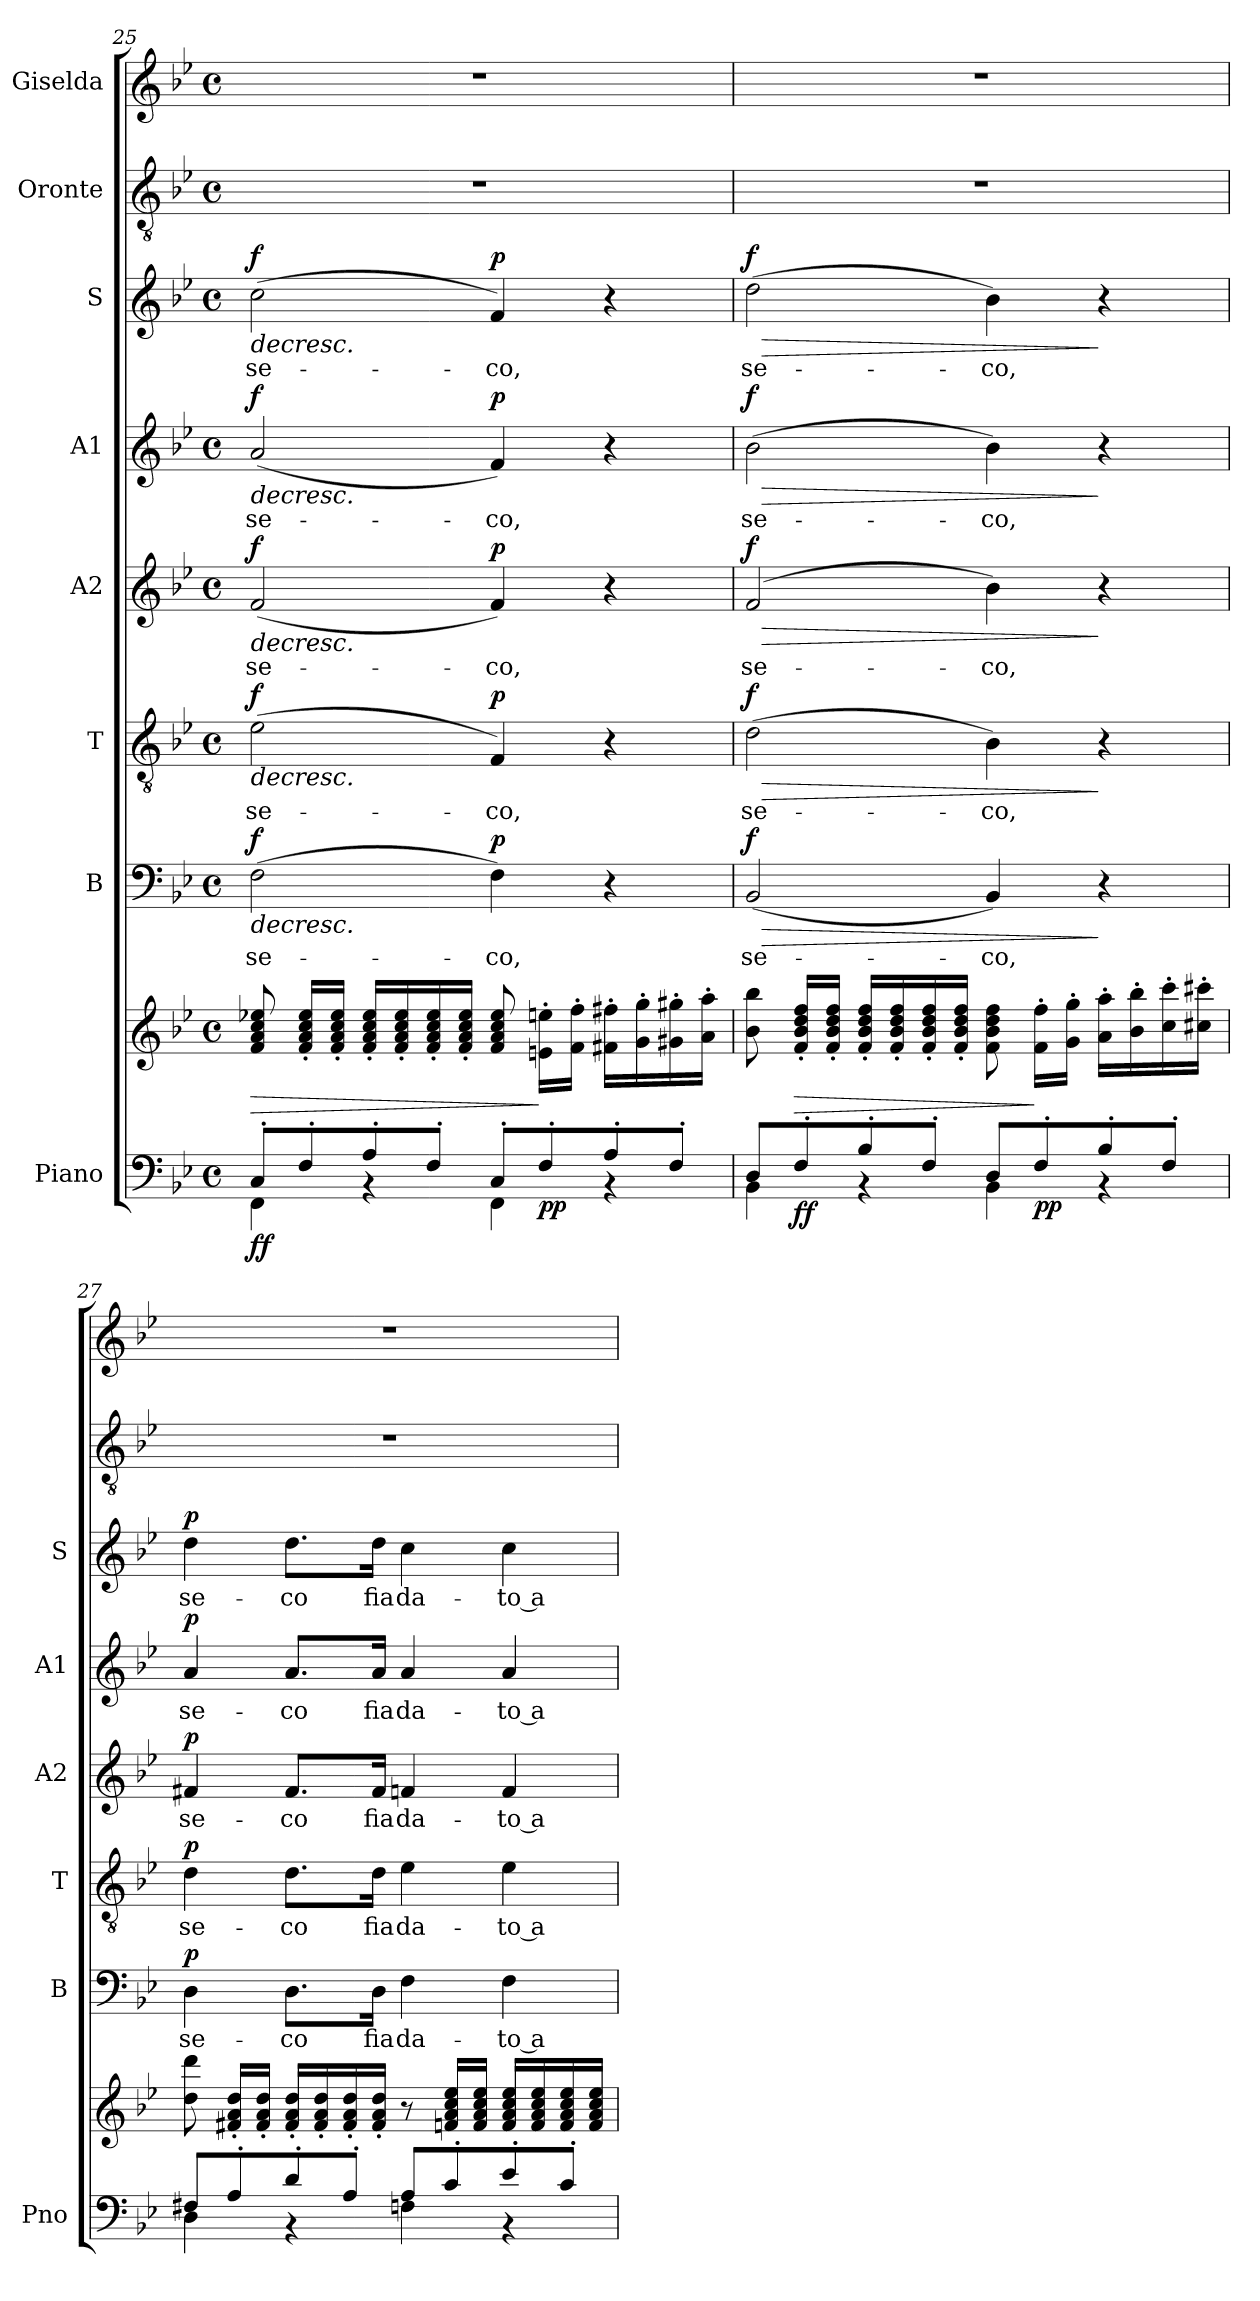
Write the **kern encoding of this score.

**kern	**kern	**dynam	**kern	**text	**dynam	**kern	**text	**dynam	**kern	**text	**dynam	**kern	**text	**dynam	**kern	**text	**dynam	**kern	**kern
*part8	*part8	*part8	*part7	*part7	*part7	*part6	*part6	*part6	*part5	*part5	*part5	*part4	*part4	*part4	*part3	*part3	*part3	*part2	*part1
*staff9	*staff8	*staff8/9	*staff7	*staff7	*staff7	*staff6	*staff6	*staff6	*staff5	*staff5	*staff5	*staff4	*staff4	*staff4	*staff3	*staff3	*staff3	*staff2	*staff1
*I"Piano	*	*	*I"B	*	*	*I"T	*	*	*I"A2	*	*	*I"A1	*	*	*I"S	*	*	*I"Oronte	*I"Giselda
*I'Pno	*	*	*I'B	*	*	*I'T	*	*	*I'A2	*	*	*I'A1	*	*	*I'S	*	*	*	*
*clefF4	*clefG2	*	*clefF4	*	*	*clefGv2	*	*	*clefG2	*	*	*clefG2	*	*	*clefG2	*	*	*clefGv2	*clefG2
*k[b-e-]	*k[b-e-]	*	*k[b-e-]	*	*	*k[b-e-]	*	*	*k[b-e-]	*	*	*k[b-e-]	*	*	*k[b-e-]	*	*	*k[b-e-]	*k[b-e-]
*M4/4	*M4/4	*	*M4/4	*	*	*M4/4	*	*	*M4/4	*	*	*M4/4	*	*	*M4/4	*	*	*M4/4	*M4/4
*met(c)	*met(c)	*	*met(c)	*	*	*met(c)	*	*	*met(c)	*	*	*met(c)	*	*	*met(c)	*	*	*met(c)	*met(c)
=25	=25	=25	=25	=25	=25	=25	=25	=25	=25	=25	=25	=25	=25	=25	=25	=25	=25	=25	=25
*^	*	*	*	*	*	*	*	*	*	*	*	*	*	*	*	*	*	*	*
!	!	!	!LO:HP:b	!	!	!LO:HP:b	!	!	!LO:HP:b	!	!	!LO:HP:b	!	!	!LO:HP:b	!	!	!LO:HP:b	!	!
!	!	!	!LO:DY:n=1:b=2	!	!	!	!	!	!	!	!	!	!	!	!	!	!	!	!	!
!	!	!	!LO:DY:n=2:b	!	!	!LO:DY:n=1:a	!	!	!LO:DY:n=1:a	!	!	!LO:DY:n=1:a	!	!	!LO:DY:n=1:a	!	!	!LO:DY:n=1:a	!	!
8C'/L	4FF\	8f/ 8a/ 8cc/ 8ee-X/	> f f	(2F\	se-	> f	(2e-\	se-	> f	(>2f/	se-	> f	(>2a/	se-	> f	(2cc\	se-	> f	1r	1r
8F'/	.	16f/' 16a/' 16cc/' 16ee-/'LL	.	.	.	.	.	.	.	.	.	.	.	.	.	.	.	.	.	.
.	.	16f/' 16a/' 16cc/' 16ee-/'JJ	.	.	.	.	.	.	.	.	.	.	.	.	.	.	.	.	.	.
8A'/	4rBB	16f/' 16a/' 16cc/' 16ee-/'LL	.	.	.	.	.	.	.	.	.	.	.	.	.	.	.	.	.	.
.	.	16f/' 16a/' 16cc/' 16ee-/'	.	.	.	.	.	.	.	.	.	.	.	.	.	.	.	.	.	.
8F'/J	.	16f/' 16a/' 16cc/' 16ee-/'	.	.	.	.	.	.	.	.	.	.	.	.	.	.	.	.	.	.
.	.	16f/' 16a/' 16cc/' 16ee-/'JJ	.	.	.	.	.	.	.	.	.	.	.	.	.	.	.	.	.	.
!	!	!	!	!	!	!LO:DY:n=2:a	!	!	!LO:DY:n=2:a	!	!	!LO:DY:n=2:a	!	!	!LO:DY:n=2:a	!	!	!LO:DY:n=2:a	!	!
8C'/L	4FF\	8f/ 8a/ 8cc/ 8ee-/	.	4F\)	-co,	p	4F/)	-co,	p	4f/)	-co,	p	4f/)	-co,	p	4f/)	-co,	p	.	.
!	!	!	!LO:DY:n=3:b=2	!	!	!	!	!	!	!	!	!	!	!	!	!	!	!	!	!
!	!	!	!LO:DY:n=4:b	!	!	!	!	!	!	!	!	!	!	!	!	!	!	!	!	!
8F'/	.	16en\' 16een\'LL	] p p	.	.	.	.	.	.	.	.	.	.	.	.	.	.	.	.	.
.	.	16f\' 16ff\'JJ	.	.	.	.	.	.	.	.	.	.	.	.	.	.	.	.	.	.
8A'/	4rBB	16f#X\' 16ff#X\'LL	.	4r	.	]	4r	.	]	4r	.	]	4r	.	]	4r	.	]	.	.
.	.	16g\' 16gg\'	.	.	.	.	.	.	.	.	.	.	.	.	.	.	.	.	.	.
8F'/J	.	16g#X\' 16gg#X\'	.	.	.	.	.	.	.	.	.	.	.	.	.	.	.	.	.	.
.	.	16a\' 16aa\'JJ	.	.	.	.	.	.	.	.	.	.	.	.	.	.	.	.	.	.
!!LO:PB:g=z
=26	=26	=26	=26	=26	=26	=26	=26	=26	=26	=26	=26	=26	=26	=26	=26	=26	=26	=26	=26	=26
!	!	!	!	!	!	!LO:HP:b	!	!	!LO:HP:b	!	!	!LO:HP:b	!	!	!LO:HP:b	!	!	!LO:HP:b	!	!
!	!	!	!	!	!	!LO:DY:n=1:a	!	!	!LO:DY:n=1:a	!	!	!LO:DY:n=1:a	!	!	!LO:DY:n=1:a	!	!	!LO:DY:n=1:a	!	!
8D/L	4BB-\	8b-\ 8bb-\	.	(>2BB-/	se-	> f	(2d\	se-	> f	(2f/	se-	> f	(2b-\	se-	> f	(2dd\	se-	> f	1r	1r
!	!	!	!LO:HP:b	!	!	!	!	!	!	!	!	!	!	!	!	!	!	!	!	!
!	!	!	!LO:DY:n=1:b=2	!	!	!	!	!	!	!	!	!	!	!	!	!	!	!	!	!
!	!	!	!LO:DY:n=2:b	!	!	!	!	!	!	!	!	!	!	!	!	!	!	!	!	!
8F'/	.	16f/' 16b-/' 16dd/' 16ff/'LL	> f f	.	.	.	.	.	.	.	.	.	.	.	.	.	.	.	.	.
.	.	16f/' 16b-/' 16dd/' 16ff/'JJ	.	.	.	.	.	.	.	.	.	.	.	.	.	.	.	.	.	.
8B-'/	4rBB	16f/' 16b-/' 16dd/' 16ff/'LL	.	.	.	.	.	.	.	.	.	.	.	.	.	.	.	.	.	.
.	.	16f/' 16b-/' 16dd/' 16ff/'	.	.	.	.	.	.	.	.	.	.	.	.	.	.	.	.	.	.
8F'/J	.	16f/' 16b-/' 16dd/' 16ff/'	.	.	.	.	.	.	.	.	.	.	.	.	.	.	.	.	.	.
.	.	16f/' 16b-/' 16dd/' 16ff/'JJ	.	.	.	.	.	.	.	.	.	.	.	.	.	.	.	.	.	.
8D/L	4BB-\	8f\ 8b-\ 8dd\ 8ff\	.	4BB-/)	-co,	.	4B-\)	-co,	.	4b-\)	-co,	.	4b-\)	-co,	.	4b-\)	-co,	.	.	.
!	!	!	!LO:DY:n=3:b=2	!	!	!	!	!	!	!	!	!	!	!	!	!	!	!	!	!
!	!	!	!LO:DY:n=4:b	!	!	!	!	!	!	!	!	!	!	!	!	!	!	!	!	!
8F'/	.	16f\' 16ff\'LL	] p p	.	.	.	.	.	.	.	.	.	.	.	.	.	.	.	.	.
.	.	16g\' 16gg\'JJ	.	.	.	.	.	.	.	.	.	.	.	.	.	.	.	.	.	.
8B-'/	4rBB	16a\' 16aa\'LL	.	4r	.	]	4r	.	]	4r	.	]	4r	.	]	4r	.	]	.	.
.	.	16b-\' 16bb-\'	.	.	.	.	.	.	.	.	.	.	.	.	.	.	.	.	.	.
8F'/J	.	16cc\' 16ccc\'	.	.	.	.	.	.	.	.	.	.	.	.	.	.	.	.	.	.
.	.	16cc#X\' 16ccc#X\'JJ	.	.	.	.	.	.	.	.	.	.	.	.	.	.	.	.	.	.
=27	=27	=27	=27	=27	=27	=27	=27	=27	=27	=27	=27	=27	=27	=27	=27	=27	=27	=27	=27	=27
!	!	!	!	!	!	!LO:DY:a	!	!	!LO:DY:a	!	!	!LO:DY:a	!	!	!LO:DY:a	!	!	!LO:DY:a	!	!
8F#X/L	4D\	8dd\ 8ddd\	.	4D\	se-	p	4d\	se-	p	4f#X/	se-	p	4a/	se-	p	4dd\	se-	p	1r	1r
8A'/	.	16f#X/' 16a/' 16dd/'LL	.	.	.	.	.	.	.	.	.	.	.	.	.	.	.	.	.	.
.	.	16f#/' 16a/' 16dd/'JJ	.	.	.	.	.	.	.	.	.	.	.	.	.	.	.	.	.	.
8d'/	4rBB	16f#/' 16a/' 16dd/'LL	.	8.D\L	-co	.	8.d\L	-co	.	8.f#/L	-co	.	8.a/L	-co	.	8.dd\L	-co	.	.	.
.	.	16f#/' 16a/' 16dd/'	.	.	.	.	.	.	.	.	.	.	.	.	.	.	.	.	.	.
8A'/J	.	16f#/' 16a/' 16dd/'	.	.	.	.	.	.	.	.	.	.	.	.	.	.	.	.	.	.
.	.	16f#/' 16a/' 16dd/'JJ	.	16D\Jk	fia	.	16d\Jk	fia	.	16f#/Jk	fia	.	16a/Jk	fia	.	16dd\Jk	fia	.	.	.
8A/L	4Fn\	8r	.	4F\	da-	.	4e-\	da-	.	4fn/	da-	.	4a/	da-	.	4cc\	da-	.	.	.
8c'/	.	16fn/ 16a/ 16cc/ 16ee-/LL	.	.	.	.	.	.	.	.	.	.	.	.	.	.	.	.	.	.
.	.	16f/ 16a/ 16cc/ 16ee-/JJ	.	.	.	.	.	.	.	.	.	.	.	.	.	.	.	.	.	.
8e-'/	4rBB	16f/ 16a/ 16cc/ 16ee-/LL	.	4F\	-to a	.	4e-\	-to a	.	4f/	-to a	.	4a/	-to a	.	4cc\	-to a	.	.	.
.	.	16f/ 16a/ 16cc/ 16ee-/	.	.	.	.	.	.	.	.	.	.	.	.	.	.	.	.	.	.
8c'/J	.	16f/ 16a/ 16cc/ 16ee-/	.	.	.	.	.	.	.	.	.	.	.	.	.	.	.	.	.	.
.	.	16f/ 16a/ 16cc/ 16ee-/JJ	.	.	.	.	.	.	.	.	.	.	.	.	.	.	.	.	.	.
*v	*v	*	*	*	*	*	*	*	*	*	*	*	*	*	*	*	*	*	*	*
=	=	=	=	=	=	=	=	=	=	=	=	=	=	=	=	=	=	=	=
*-	*-	*-	*-	*-	*-	*-	*-	*-	*-	*-	*-	*-	*-	*-	*-	*-	*-	*-	*-
